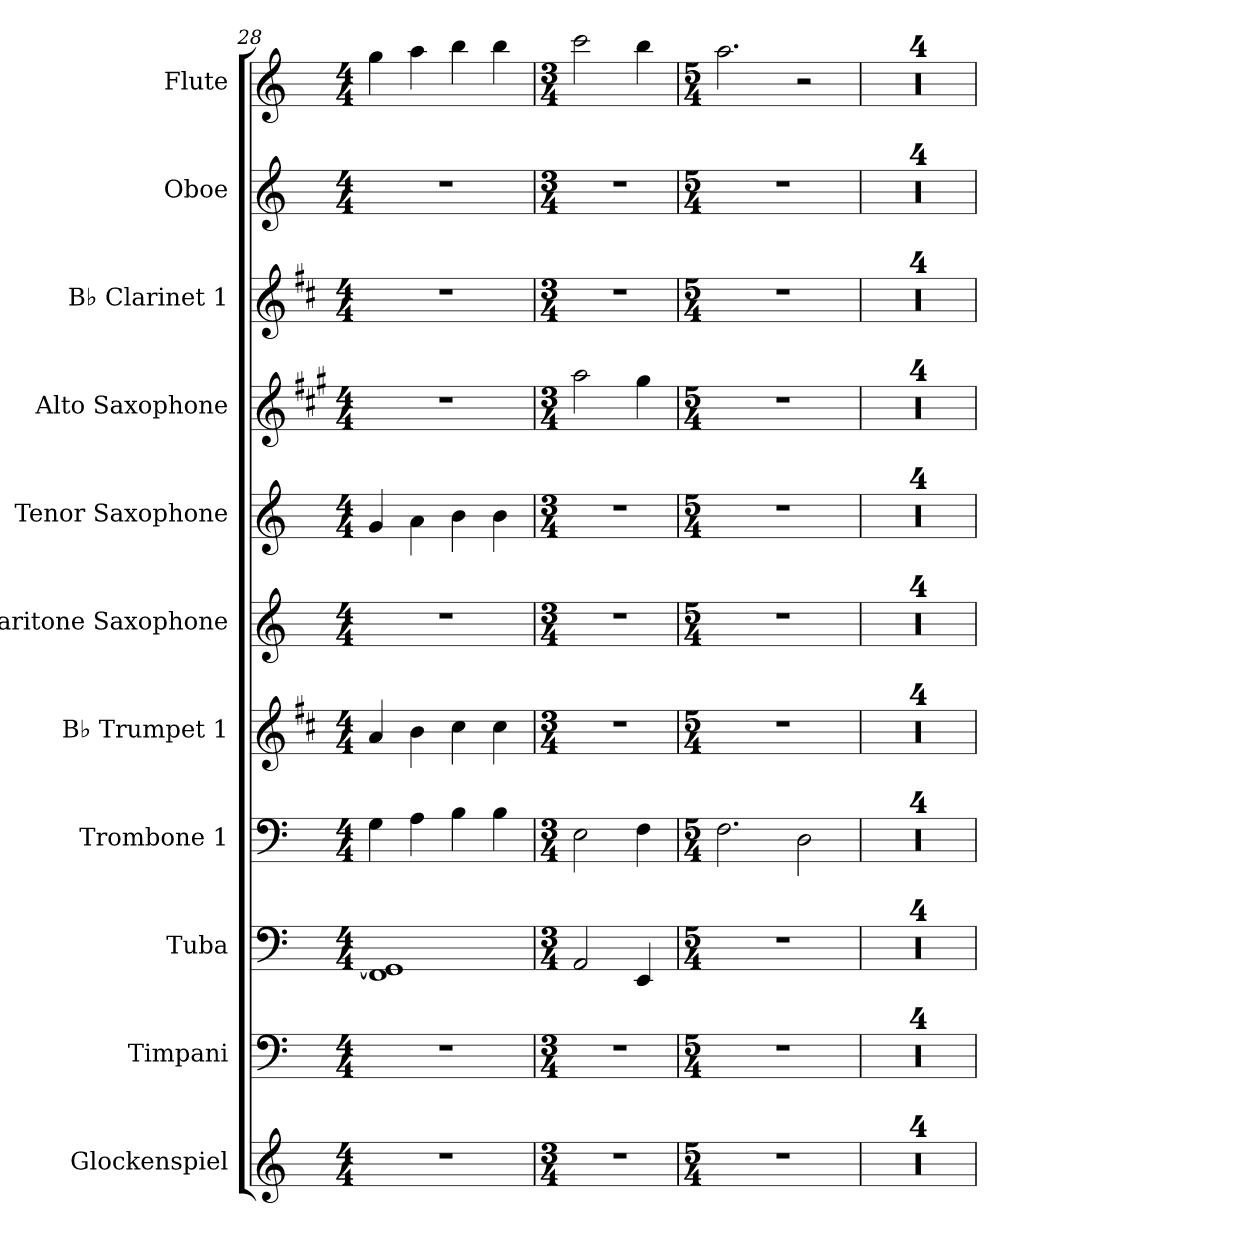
**kern	**kern	**kern	**kern	**kern	**kern	**kern	**kern	**kern	**kern	**kern
*part11	*part10	*part9	*part8	*part7	*part6	*part5	*part4	*part3	*part2	*part1
*staff11	*staff10	*staff9	*staff8	*staff7	*staff6	*staff5	*staff4	*staff3	*staff2	*staff1
*I"Glockenspiel	*I"Timpani	*I"Tuba	*I"Trombone 1	*I"B♭ Trumpet 1	*I"Baritone Saxophone	*I"Tenor Saxophone	*I"Alto Saxophone	*I"B♭ Clarinet 1	*I"Oboe	*I"Flute
*I'Glk.	*I'Timp.	*I'Tba.	*I'Tbn. 1	*I'B♭ Tpt. 1	*I'Bar. Sax.	*I'T. Sax.	*I'A. Sax.	*I'B♭ Cl. 1	*I'Ob.	*I'Fl.
*clefG2	*clefF4	*clefF4	*clefF4	*clefG2	*clefG2	*clefG2	*clefG2	*clefG2	*clefG2	*clefG2
*ITrd-14c-24	*	*	*	*ITrd1c2	*ITrd12c21	*ITrd8c14	*ITrd5c9	*ITrd1c2	*	*
*k[]	*k[]	*k[]	*k[]	*k[]	*k[]	*k[]	*k[]	*k[]	*k[]	*k[]
*M4/4	*M4/4	*M4/4	*M4/4	*M4/4	*M4/4	*M4/4	*M4/4	*M4/4	*M4/4	*M4/4
=28	=28	=28	=28	=28	=28	=28	=28	=28	=28	=28
1r	1r	1FF 1GG]	4G\	4g/	1r	4G/	1r	1r	1r	4gg\
.	.	.	4A\	4a\	.	4A\	.	.	.	4aa\
.	.	.	4B\	4b\	.	4B\	.	.	.	4bb\
.	.	.	4B\	4b\	.	4B\	.	.	.	4bb\
=29	=29	=29	=29	=29	=29	=29	=29	=29	=29	=29
*M3/4	*M3/4	*M3/4	*M3/4	*M3/4	*M3/4	*M3/4	*M3/4	*M3/4	*M3/4	*M3/4
2.r	2.r	2AA/	2E\	2.r	2.r	2.r	2cc\	2.r	2.r	2ccc\
.	.	4EE/	4F\	.	.	.	4b\	.	.	4bb\
!!LO:PB:g=z
=30	=30	=30	=30	=30	=30	=30	=30	=30	=30	=30
*M5/4	*M5/4	*M5/4	*M5/4	*M5/4	*M5/4	*M5/4	*M5/4	*M5/4	*M5/4	*M5/4
4%5r	4%5r	4%5r	2.F\	4%5r	4%5r	4%5r	4%5r	4%5r	4%5r	2.aa\
.	.	.	2D\	.	.	.	.	.	.	2r
=31	=31	=31	=31	=31	=31	=31	=31	=31	=31	=31
4%5r	4%5r	4%5r	4%5r	4%5r	4%5r	4%5r	4%5r	4%5r	4%5r	4%5r
=32	=32	=32	=32	=32	=32	=32	=32	=32	=32	=32
4%5r	4%5r	4%5r	4%5r	4%5r	4%5r	4%5r	4%5r	4%5r	4%5r	4%5r
=33	=33	=33	=33	=33	=33	=33	=33	=33	=33	=33
4%5r	4%5r	4%5r	4%5r	4%5r	4%5r	4%5r	4%5r	4%5r	4%5r	4%5r
=34	=34	=34	=34	=34	=34	=34	=34	=34	=34	=34
4%5r	4%5r	4%5r	4%5r	4%5r	4%5r	4%5r	4%5r	4%5r	4%5r	4%5r
=	=	=	=	=	=	=	=	=	=	=
*-	*-	*-	*-	*-	*-	*-	*-	*-	*-	*-
